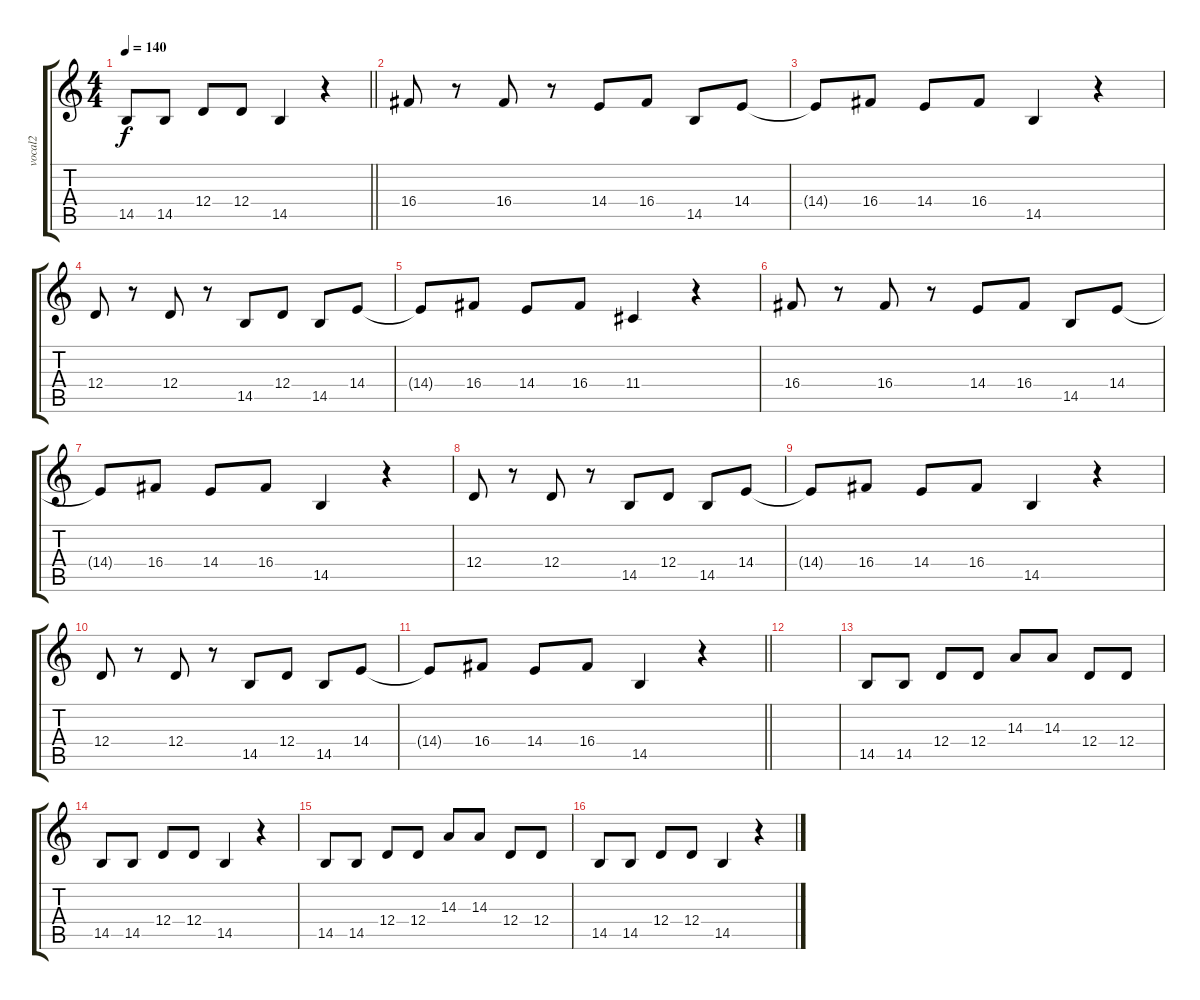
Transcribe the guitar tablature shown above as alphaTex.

\track ("vocal2" "vocal2") {instrument lead6voice}
\staff {score tabs}
\tuning (E4 B3 G3 D3 A2 E2) {hide}
\ts (4 4)
\tempo 140
\clef g2
\barLineRight lightlight
\ks c
14.5.8{dy f} 14.5.8 12.4.8 12.4.8 14.5.4 r.4 |
16.4.8 r.8 16.4.8 r.8 14.4.8 16.4.8 14.5.8 14.4.8 |
14.4{t}.8 16.4.8 14.4.8 16.4.8 14.5.4 r.4 |
12.4.8 r.8 12.4.8 r.8 14.5.8 12.4.8 14.5.8 14.4.8 |
14.4{t}.8 16.4.8 14.4.8 16.4.8 11.4.4 r.4 |
16.4.8 r.8 16.4.8 r.8 14.4.8 16.4.8 14.5.8 14.4.8 |
14.4{t}.8 16.4.8 14.4.8 16.4.8 14.5.4 r.4 |
12.4.8 r.8 12.4.8 r.8 14.5.8 12.4.8 14.5.8 14.4.8 |
14.4{t}.8 16.4.8 14.4.8 16.4.8 14.5.4 r.4 |
12.4.8 r.8 12.4.8 r.8 14.5.8 12.4.8 14.5.8 14.4.8 |
\barLineRight lightlight
14.4{t}.8 16.4.8 14.4.8 16.4.8 14.5.4 r.4 |
|
14.5.8 14.5.8 12.4.8 12.4.8 14.3.8 14.3.8 12.4.8 12.4.8 |
14.5.8 14.5.8 12.4.8 12.4.8 14.5.4 r.4 |
14.5.8 14.5.8 12.4.8 12.4.8 14.3.8 14.3.8 12.4.8 12.4.8 |
14.5.8 14.5.8 12.4.8 12.4.8 14.5.4 r.4
